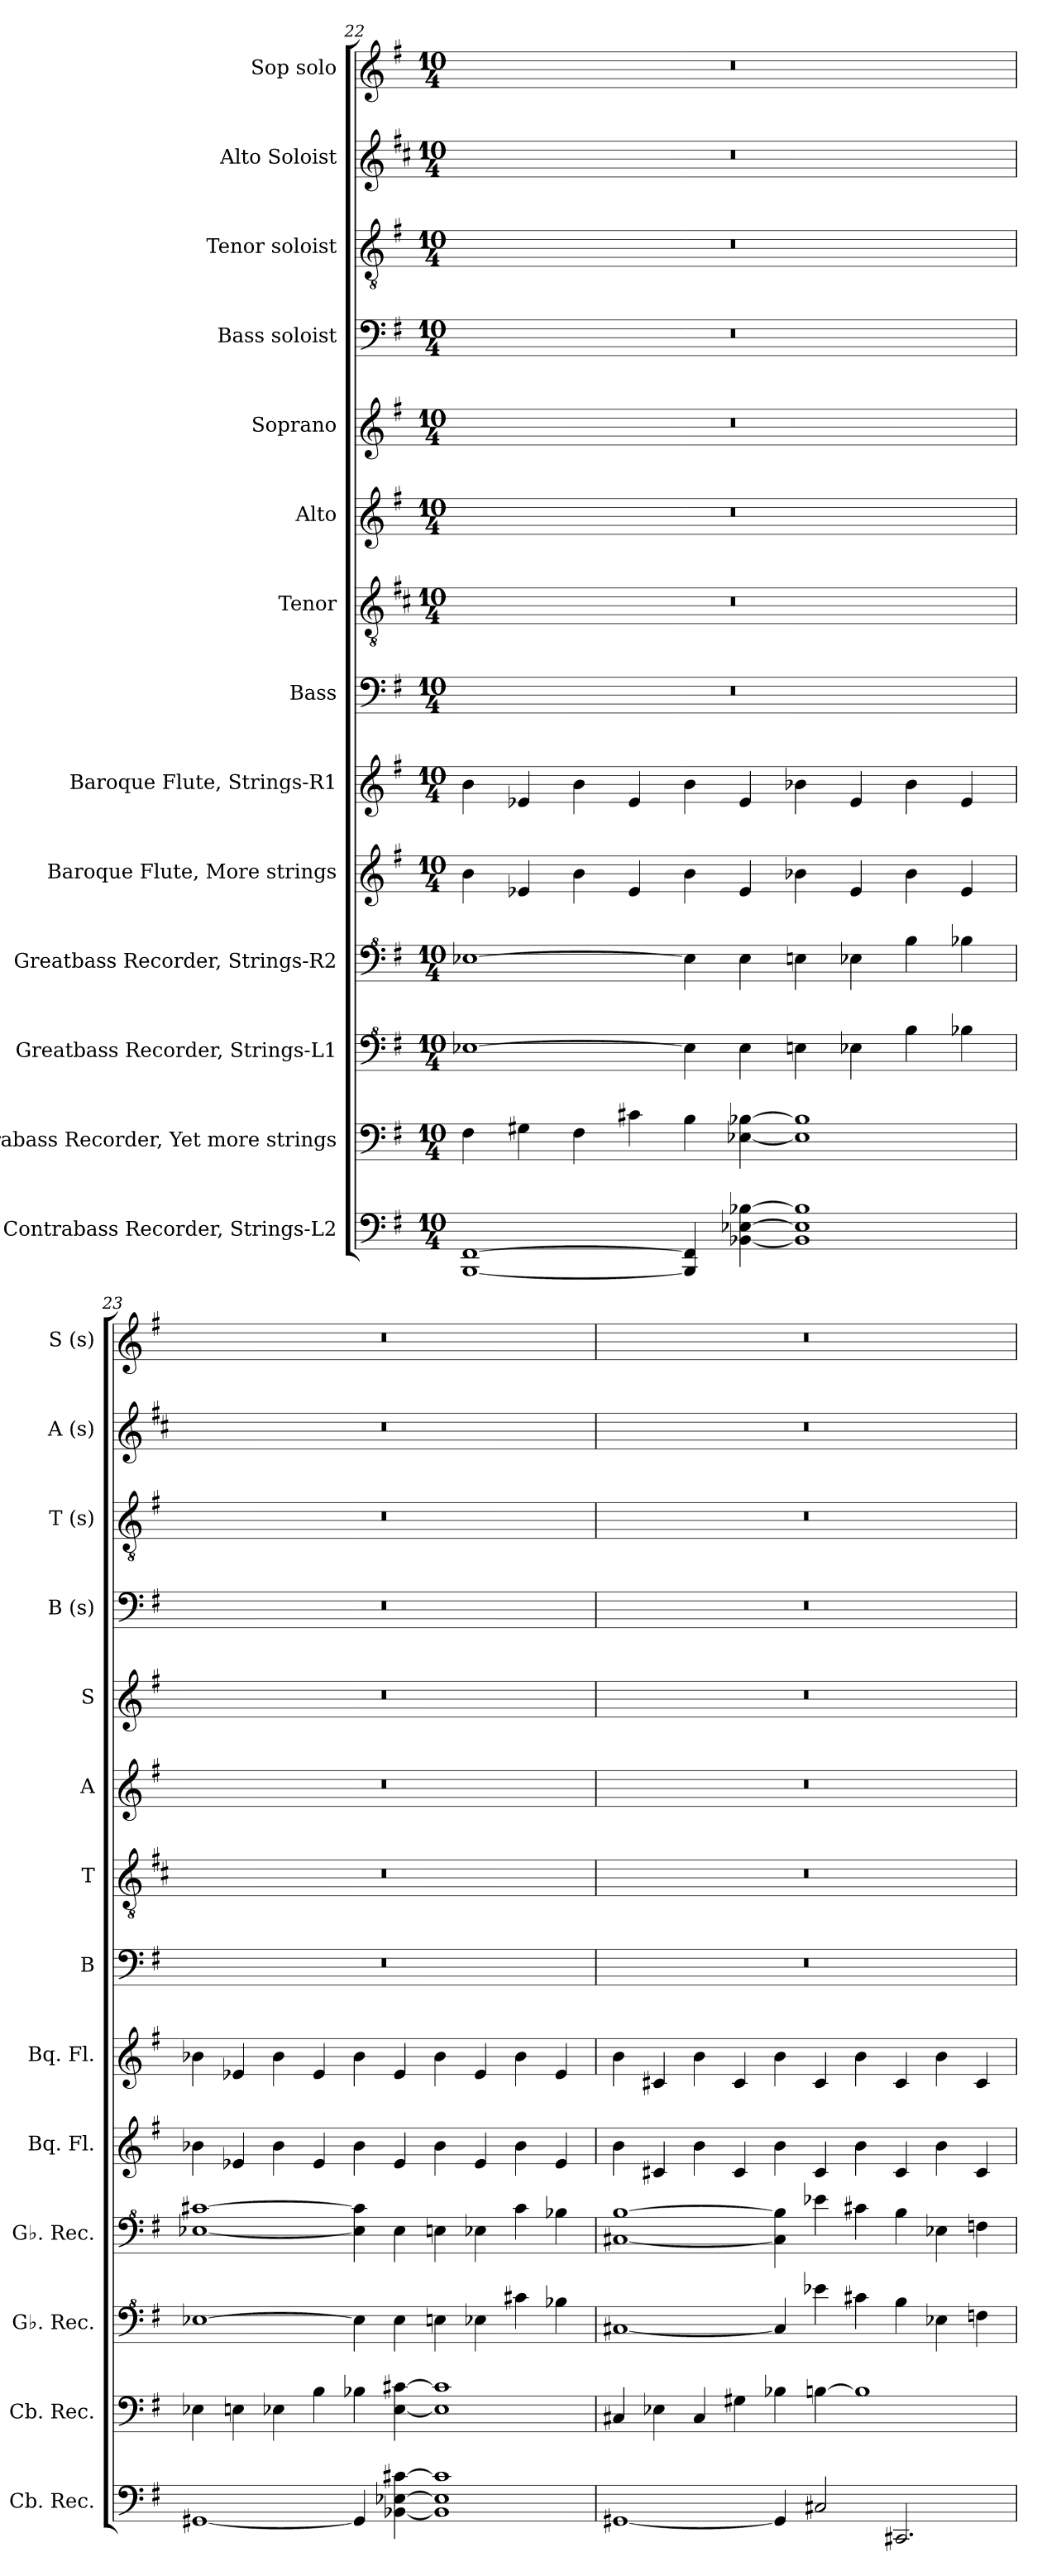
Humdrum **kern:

**kern	**kern	**kern	**kern	**kern	**kern	**kern	**kern	**kern	**kern	**kern	**kern	**kern	**kern
*part14	*part13	*part12	*part11	*part10	*part9	*part8	*part7	*part6	*part5	*part4	*part3	*part2	*part1
*staff14	*staff13	*staff12	*staff11	*staff10	*staff9	*staff8	*staff7	*staff6	*staff5	*staff4	*staff3	*staff2	*staff1
*I"Contrabass Recorder, Strings-L2	*I"Contrabass Recorder, Yet more strings	*I"Greatbass Recorder, Strings-L1	*I"Greatbass Recorder, Strings-R2	*I"Baroque Flute, More strings	*I"Baroque Flute, Strings-R1	*I"Bass	*I"Tenor	*I"Alto	*I"Soprano	*I"Bass soloist	*I"Tenor soloist	*I"Alto Soloist	*I"Sop solo
*I'Cb. Rec.	*I'Cb. Rec.	*I'Gb. Rec.	*I'Gb. Rec.	*I'Bq. Fl.	*I'Bq. Fl.	*I'B	*I'T	*I'A	*I'S	*I'B (s)	*I'T (s)	*I'A (s)	*I'S (s)
*clefF4	*clefF4	*clefF^4	*clefF^4	*clefG2	*clefG2	*clefF4	*clefGv2	*clefG2	*clefG2	*clefF4	*clefGv2	*clefG2	*clefG2
*	*	*	*	*	*	*	*ITrd4c7	*ITrd8c14	*ITrd-7c-12	*	*	*ITrd4c7	*
*k[f#]	*k[f#]	*k[f#]	*k[f#]	*k[f#]	*k[f#]	*k[f#]	*k[f#]	*k[f#]	*k[f#]	*k[f#]	*k[f#]	*k[f#]	*k[f#]
*M10/4	*M10/4	*M10/4	*M10/4	*M10/4	*M10/4	*M10/4	*M10/4	*M10/4	*M10/4	*M10/4	*M10/4	*M10/4	*M10/4
=22	=22	=22	=22	=22	=22	=22	=22	=22	=22	=22	=22	=22	=22
[1BBB [1FF#	4F#\	[1e-X	[1e-X	4b\	4b\	2%5r	2%5r	2%5r	2%5r	2%5r	2%5r	2%5r	2%5r
.	4G#X\	.	.	4e-X/	4e-X/	.	.	.	.	.	.	.	.
.	4F#\	.	.	4b\	4b\	.	.	.	.	.	.	.	.
.	4c#X\	.	.	4e-/	4e-/	.	.	.	.	.	.	.	.
4BBB/] 4FF#/]	4B\	4e-\]	4e-\]	4b\	4b\	.	.	.	.	.	.	.	.
[4BB-X\ [4E-X\ [4B-X\	[4E-X\ [4B-X\	4e-\	4e-\	4e-/	4e-/	.	.	.	.	.	.	.	.
1BB-] 1E-] 1B-]	1E-] 1B-]	4en\	4en\	4b-X\	4b-X\	.	.	.	.	.	.	.	.
.	.	4e-X\	4e-X\	4e-/	4e-/	.	.	.	.	.	.	.	.
.	.	4b\	4b\	4b-\	4b-\	.	.	.	.	.	.	.	.
.	.	4b-X\	4b-X\	4e-/	4e-/	.	.	.	.	.	.	.	.
=23	=23	=23	=23	=23	=23	=23	=23	=23	=23	=23	=23	=23	=23
[1GG#X	4E-X\	[1e-X	[1e-X [1cc#X	4b-X\	4b-X\	2%5r	2%5r	2%5r	2%5r	2%5r	2%5r	2%5r	2%5r
.	4En\	.	.	4e-X/	4e-X/	.	.	.	.	.	.	.	.
.	4E-X\	.	.	4b-\	4b-\	.	.	.	.	.	.	.	.
.	4B\	.	.	4e-/	4e-/	.	.	.	.	.	.	.	.
4GG#/]	4B-X\	4e-\]	4e-\] 4cc#\]	4b-\	4b-\	.	.	.	.	.	.	.	.
[4BB-X\ [4E-X\ [4c#X\	[4E-\ [4c#X\	4e-\	4e-\	4e-/	4e-/	.	.	.	.	.	.	.	.
1BB-] 1E-] 1c#]	1E-] 1c#]	4en\	4en\	4b-\	4b-\	.	.	.	.	.	.	.	.
.	.	4e-X\	4e-X\	4e-/	4e-/	.	.	.	.	.	.	.	.
.	.	4cc#X\	4cc#\	4b-\	4b-\	.	.	.	.	.	.	.	.
.	.	4b-X\	4b-X\	4e-/	4e-/	.	.	.	.	.	.	.	.
=24	=24	=24	=24	=24	=24	=24	=24	=24	=24	=24	=24	=24	=24
[1GG#X	4C#X/	[1c#X	[1c#X [1b	4b\	4b\	2%5r	2%5r	2%5r	2%5r	2%5r	2%5r	2%5r	2%5r
.	4E-X\	.	.	4c#X/	4c#X/	.	.	.	.	.	.	.	.
.	4C#/	.	.	4b\	4b\	.	.	.	.	.	.	.	.
.	4G#X\	.	.	4c#/	4c#/	.	.	.	.	.	.	.	.
4GG#/]	4B-X\	4c#/]	4c#\] 4b\]	4b\	4b\	.	.	.	.	.	.	.	.
2C#X/	[4Bn\	4ee-X\	4ee-X\	4c#/	4c#/	.	.	.	.	.	.	.	.
.	1B]	4cc#X\	4cc#X\	4b\	4b\	.	.	.	.	.	.	.	.
2.CC#X/	.	4b\	4b\	4c#/	4c#/	.	.	.	.	.	.	.	.
.	.	4e-X\	4e-X\	4b\	4b\	.	.	.	.	.	.	.	.
.	.	4fn\	4fn\	4c#/	4c#/	.	.	.	.	.	.	.	.
=	=	=	=	=	=	=	=	=	=	=	=	=	=
*-	*-	*-	*-	*-	*-	*-	*-	*-	*-	*-	*-	*-	*-
